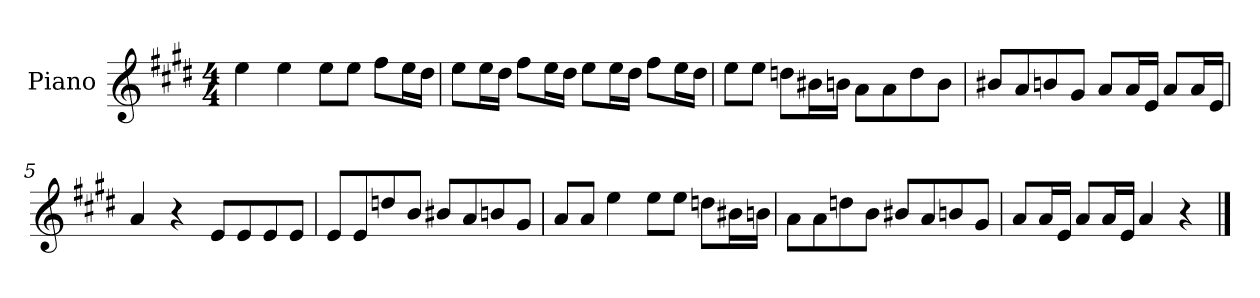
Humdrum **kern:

**kern
*part1
*staff1
*I"Piano
*I'P-no
*clefG2
*k[f#c#g#d#]
*M4/4
*MM90
=1
4ee\
4ee\
8ee\L
8ee\J
8ff#\L
16ee\L
16dd#\JJ
=2
8ee\L
16ee\L
16dd#\JJ
8ff#\L
16ee\L
16dd#\JJ
8ee\L
16ee\L
16dd#\JJ
8ff#\L
16ee\L
16dd#\JJ
=3
8ee\L
8ee\J
8ddn\L
16b#X\L
16bn\JJ
8a\L
8a\
8dd\
8b\J
!!LO:LB:g=z
=4
8b#X/L
8a/
8bn/
8g#/J
8a/L
16a/L
16e/JJ
8a/L
16a/L
16e/JJ
=5
4a/
4r
8e/L
8e/
8e/
8e/J
=6
8e/L
8e/
8ddn/
8b/J
8b#X/L
8a/
8bn/
8g#/J
=7
8a/L
8a/J
4ee\
8ee\L
8ee\J
8ddn\L
16b#X\L
16bn\JJ
!!LO:LB:g=z
=8
8a\L
8a\
8ddn\
8b\J
8b#X/L
8a/
8bn/
8g#/J
=9
8a/L
16a/L
16e/JJ
8a/L
16a/L
16e/JJ
4a/
4r
==
*-
